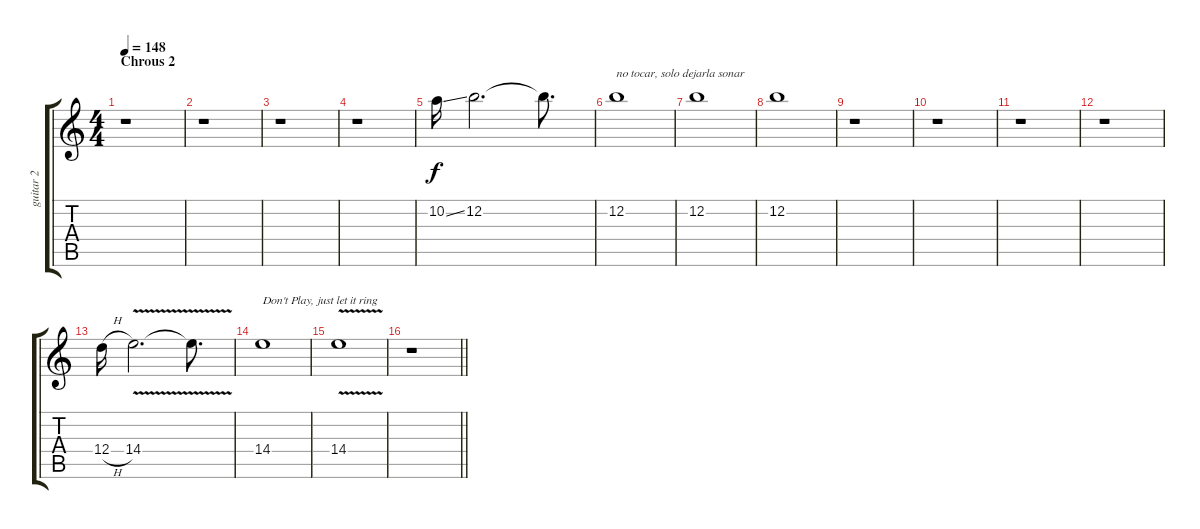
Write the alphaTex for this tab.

\track ("guitar 2" "guitar 2") {instrument distortionguitar}
\staff {score tabs}
\tuning (E4 B3 G3 D3 A2 E2) {hide}
\ts (4 4)
\section ("" "Chrous 2")
\tempo 148
\clef g2
\ks c
r.1{dy f} |
r.1 |
r.1 |
r.1 |
10.2{ss}.16{volume 6} 12.2.2{d} 12.2{t}.8{d} |
12.2.1{txt "no tocar, solo dejarla sonar"} |
12.2.1 |
12.2.1 |
r.1 |
r.1 |
r.1 |
r.1 |
12.4{h}.16 14.4{v}.2{d} 14.4{t}.8{d} |
14.4.1{txt "Don't Play, just let it ring                      "} |
14.4{v}.1 |
\barLineRight lightlight
r.1
